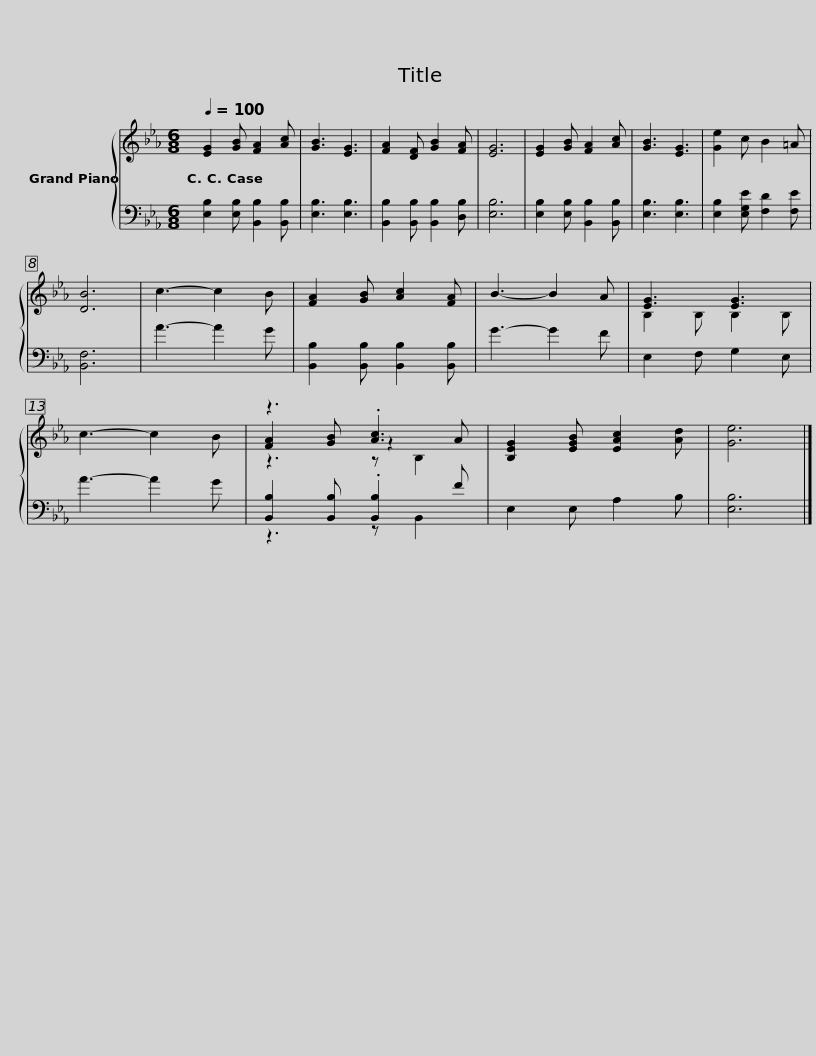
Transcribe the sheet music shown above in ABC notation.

X:1
%%score { ( 1 3 4 ) | ( 2 5 ) }
L:1/8
Q:1/4=100
M:6/8
I:linebreak $
K:Eb
V:1 treble
V:3 treble
V:4 treble
V:2 bass
V:5 bass
V:1
 [EG]2 [GB] [FA]2 [Ac] | [GB]3 [EG]3 | [FA]2 [DF] [GB]2 [FA] | [EG]6 | [EG]2 [GB] [FA]2 [Ac] | %5
 [GB]3 [EG]3 | [Ge]2 c B2 =A | [DB]6 | c3- c2 B |$ [FA]2 [GB] [Ac]2 [FA] | %10
 B3- B2 A | [EG]3 [EG]3 | c3- c2 B | z3 .[Ac]3 | [B,EG]2 [EGB] [EAc]2 [Ad] | %15
 [Ge]6 |] %16
V:2
 [E,B,]2 [E,B,] [B,,B,]2 [B,,B,] | [E,B,]3 [E,B,]3 | [B,,B,]2 [B,,B,] [B,,B,]2 [D,B,] | [E,B,]6 | [E,B,]2 [E,B,] [B,,B,]2 [B,,B,] | %5
 [E,B,]3 [E,B,]3 | [E,B,]2 [E,G,E] [F,D]2 [F,E] | [B,,F,]6 | A3- A2 G |$ [B,,B,]2 [B,,B,] [B,,B,]2 [B,,B,] | %10
 G3- G2 F | E,2 F, G,2 E, | A3- A2 G | [B,,B,]2 [B,,B,] .[B,,B,]2 F | E,2 E, A,2 B, | %15
 [E,B,]6 |] %16
V:3
 x6 | x6 | x6 | x6 | x6 | %5
 x6 | x6 | x6 | x6 |$ x6 | %10
 x6 | B,2 B, B,2 B, | x6 | [FA]2 [GB] z2 A | x6 | %15
 x6 |] %16
V:4
 x6 | x6 | x6 | x6 | x6 | %5
 x6 | x6 | x6 | x6 |$ x6 | %10
 x6 | x6 | x6 | z3 z B,2 | x6 | %15
 x6 |] %16
V:5
 x6 | x6 | x6 | x6 | x6 | %5
 x6 | x6 | x6 | x6 |$ x6 | %10
 x6 | x6 | x6 | z3 z B,,2 | x6 | %15
 x6 |] %16
